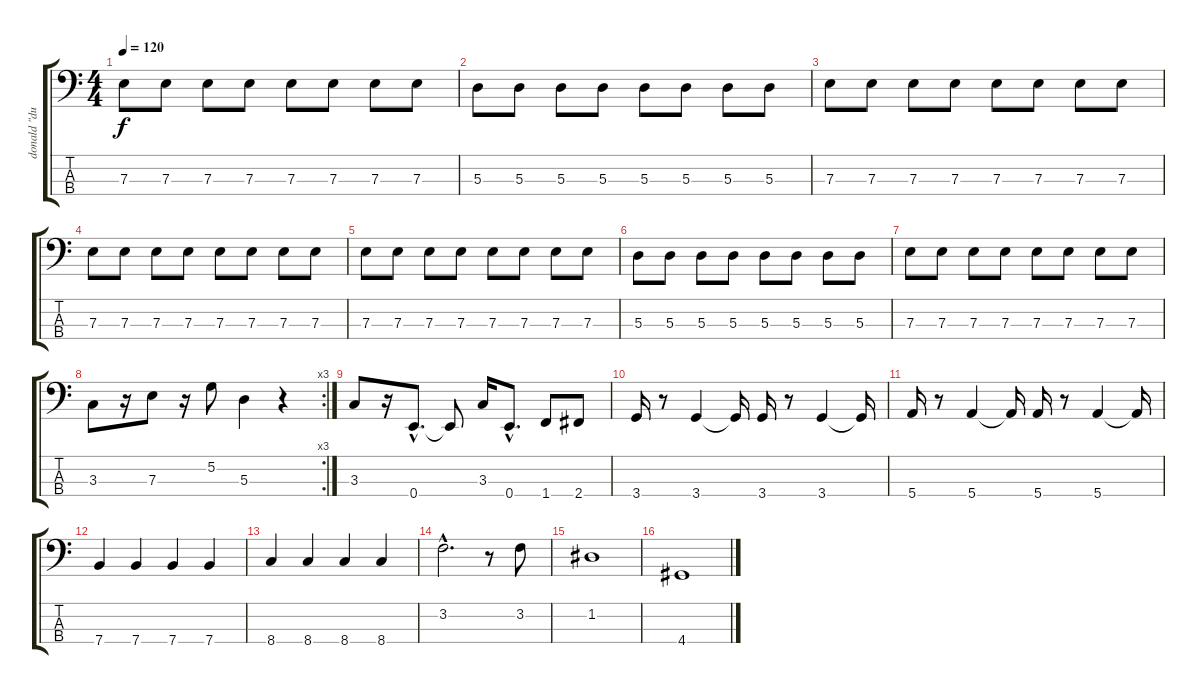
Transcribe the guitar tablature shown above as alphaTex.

\track ("donald \"duck\" dann" "donald \"du") {instrument acousticguitarnylon}
\staff {score tabs}
\tuning (G2 D2 A1 E1) {hide}
\ts (4 4)
\tempo 120
\clef f4
\ks c
7.3.8{dy f} 7.3.8 7.3.8 7.3.8 7.3.8 7.3.8 7.3.8 7.3.8 |
5.3.8 5.3.8 5.3.8 5.3.8 5.3.8 5.3.8 5.3.8 5.3.8 |
7.3.8 7.3.8 7.3.8 7.3.8 7.3.8 7.3.8 7.3.8 7.3.8 |
7.3.8 7.3.8 7.3.8 7.3.8 7.3.8 7.3.8 7.3.8 7.3.8 |
7.3.8 7.3.8 7.3.8 7.3.8 7.3.8 7.3.8 7.3.8 7.3.8 |
5.3.8 5.3.8 5.3.8 5.3.8 5.3.8 5.3.8 5.3.8 5.3.8 |
7.3.8 7.3.8 7.3.8 7.3.8 7.3.8 7.3.8 7.3.8 7.3.8 |
\rc 3
3.3.8 r.16 7.3.8 r.16 5.2.8 5.3.4 r.4 |
3.3.8 r.16 0.4{hac}.8{d} 0.4{t}.8 3.3.16 0.4{hac}.8{d} 1.4.8 2.4.8 |
3.4.16 r.8 3.4.4 3.4{t}.16 3.4.16 r.8 3.4.4 3.4{t}.16 |
5.4.16 r.8 5.4.4 5.4{t}.16 5.4.16 r.8 5.4.4 5.4{t}.16 |
7.4.4 7.4.4 7.4.4 7.4.4 |
8.4.4 8.4.4 8.4.4 8.4.4 |
3.2{hac}.2{d} r.8 3.2.8 |
1.2.1 |
4.4.1
